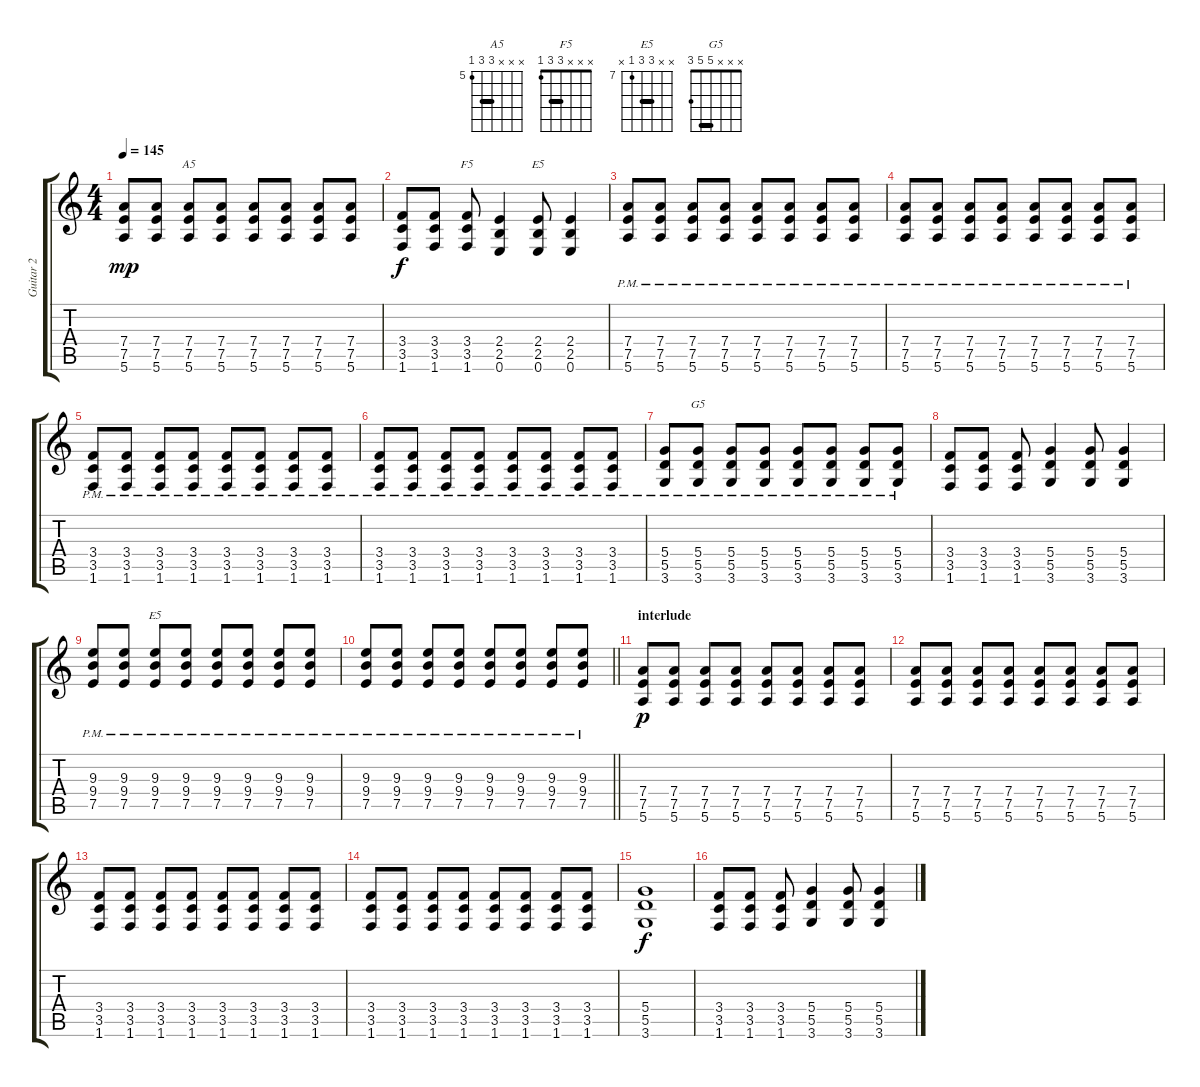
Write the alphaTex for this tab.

\track ("Guitar 2" "Guitar 2") {instrument distortionguitar}
\staff {score tabs}
\tuning (E4 B3 G3 D3 A2 E2) {hide}
\chord ("A5" x x x 7 7 5) {firstfret 5 barre 7}
\chord ("F5" x x x 3 3 1) {barre 3}
\chord ("E5" x x x 2 2 0) {barre 2}
\chord ("G5" x x x 5 5 3) {barre 5}
\chord ("E5" x x 9 9 7 x) {firstfret 7 barre 9}
\ts (4 4)
\tempo 145
\clef g2
\ks c
(7.4 7.5 5.6).8{dy mp} (7.4 7.5 5.6).8 (7.4 7.5 5.6).8{ch "A5"} (7.4 7.5 5.6).8 (7.4 7.5 5.6).8 (7.4 7.5 5.6).8 (7.4 7.5 5.6).8 (7.4 7.5 5.6).8 |
(3.4 3.5 1.6).8{dy f} (3.4 3.5 1.6).8 (3.4 3.5 1.6).8{ch "F5"} (2.4 2.5 0.6).4 (2.4 2.5 0.6).8{ch "E5"} (2.4 2.5 0.6).4 |
(7.4 7.5{pm} 5.6{pm}).8 (7.4 7.5{pm} 5.6{pm}).8 (7.4 7.5{pm} 5.6{pm}).8 (7.4 7.5{pm} 5.6{pm}).8 (7.4 7.5{pm} 5.6{pm}).8 (7.4 7.5{pm} 5.6{pm}).8 (7.4 7.5{pm} 5.6{pm}).8 (7.4 7.5{pm} 5.6{pm}).8 |
(7.4 7.5{pm} 5.6{pm}).8 (7.4 7.5{pm} 5.6{pm}).8 (7.4 7.5{pm} 5.6{pm}).8 (7.4 7.5{pm} 5.6{pm}).8 (7.4 7.5{pm} 5.6{pm}).8 (7.4 7.5{pm} 5.6{pm}).8 (7.4 7.5{pm} 5.6{pm}).8 (7.4 7.5{pm} 5.6{pm}).8 |
(3.4 3.5{pm} 1.6{pm}).8 (3.4 3.5{pm} 1.6{pm}).8 (3.4 3.5{pm} 1.6{pm}).8 (3.4 3.5{pm} 1.6{pm}).8 (3.4 3.5{pm} 1.6{pm}).8 (3.4 3.5{pm} 1.6{pm}).8 (3.4 3.5{pm} 1.6{pm}).8 (3.4 3.5{pm} 1.6{pm}).8 |
(3.4 3.5{pm} 1.6{pm}).8 (3.4 3.5{pm} 1.6{pm}).8 (3.4 3.5{pm} 1.6{pm}).8 (3.4 3.5{pm} 1.6{pm}).8 (3.4 3.5{pm} 1.6{pm}).8 (3.4 3.5{pm} 1.6{pm}).8 (3.4 3.5{pm} 1.6{pm}).8 (3.4 3.5{pm} 1.6{pm}).8 |
(5.4 5.5{pm} 3.6{pm}).8 (5.4 5.5{pm} 3.6{pm}).8{ch "G5"} (5.4 5.5{pm} 3.6{pm}).8 (5.4 5.5{pm} 3.6{pm}).8 (5.4 5.5{pm} 3.6{pm}).8 (5.4 5.5{pm} 3.6{pm}).8 (5.4 5.5{pm} 3.6{pm}).8 (5.4 5.5{pm} 3.6{pm}).8 |
(3.4 3.5 1.6).8 (3.4 3.5 1.6).8 (3.4 3.5 1.6).8 (5.4 5.5 3.6).4 (5.4 5.5 3.6).8 (5.4 5.5 3.6).4 |
(9.3 9.4{pm} 7.5{pm}).8 (9.3 9.4{pm} 7.5{pm}).8 (9.3 9.4{pm} 7.5{pm}).8{ch "E5"} (9.3 9.4{pm} 7.5{pm}).8 (9.3 9.4{pm} 7.5{pm}).8 (9.3 9.4{pm} 7.5{pm}).8 (9.3 9.4{pm} 7.5{pm}).8 (9.3 9.4{pm} 7.5{pm}).8 |
\barLineRight lightlight
(9.3 9.4{pm} 7.5{pm}).8 (9.3 9.4{pm} 7.5{pm}).8 (9.3 9.4{pm} 7.5{pm}).8 (9.3 9.4{pm} 7.5{pm}).8 (9.3 9.4{pm} 7.5{pm}).8 (9.3 9.4{pm} 7.5{pm}).8 (9.3 9.4{pm} 7.5{pm}).8 (9.3 9.4{pm} 7.5{pm}).8 |
\section ("" "interlude")
(7.4 7.5 5.6).8{dy p} (7.4 7.5 5.6).8 (7.4 7.5 5.6).8 (7.4 7.5 5.6).8 (7.4 7.5 5.6).8 (7.4 7.5 5.6).8 (7.4 7.5 5.6).8 (7.4 7.5 5.6).8 |
(7.4 7.5 5.6).8 (7.4 7.5 5.6).8 (7.4 7.5 5.6).8 (7.4 7.5 5.6).8 (7.4 7.5 5.6).8 (7.4 7.5 5.6).8 (7.4 7.5 5.6).8 (7.4 7.5 5.6).8 |
(3.4 3.5 1.6).8 (3.4 3.5 1.6).8 (3.4 3.5 1.6).8 (3.4 3.5 1.6).8 (3.4 3.5 1.6).8 (3.4 3.5 1.6).8 (3.4 3.5 1.6).8 (3.4 3.5 1.6).8 |
(3.4 3.5 1.6).8 (3.4 3.5 1.6).8 (3.4 3.5 1.6).8 (3.4 3.5 1.6).8 (3.4 3.5 1.6).8 (3.4 3.5 1.6).8 (3.4 3.5 1.6).8 (3.4 3.5 1.6).8 |
(5.4 5.5 3.6).1{dy f} |
(3.4 3.5 1.6).8 (3.4 3.5 1.6).8 (3.4 3.5 1.6).8 (5.4 5.5 3.6).4 (5.4 5.5 3.6).8 (5.4 5.5 3.6).4
